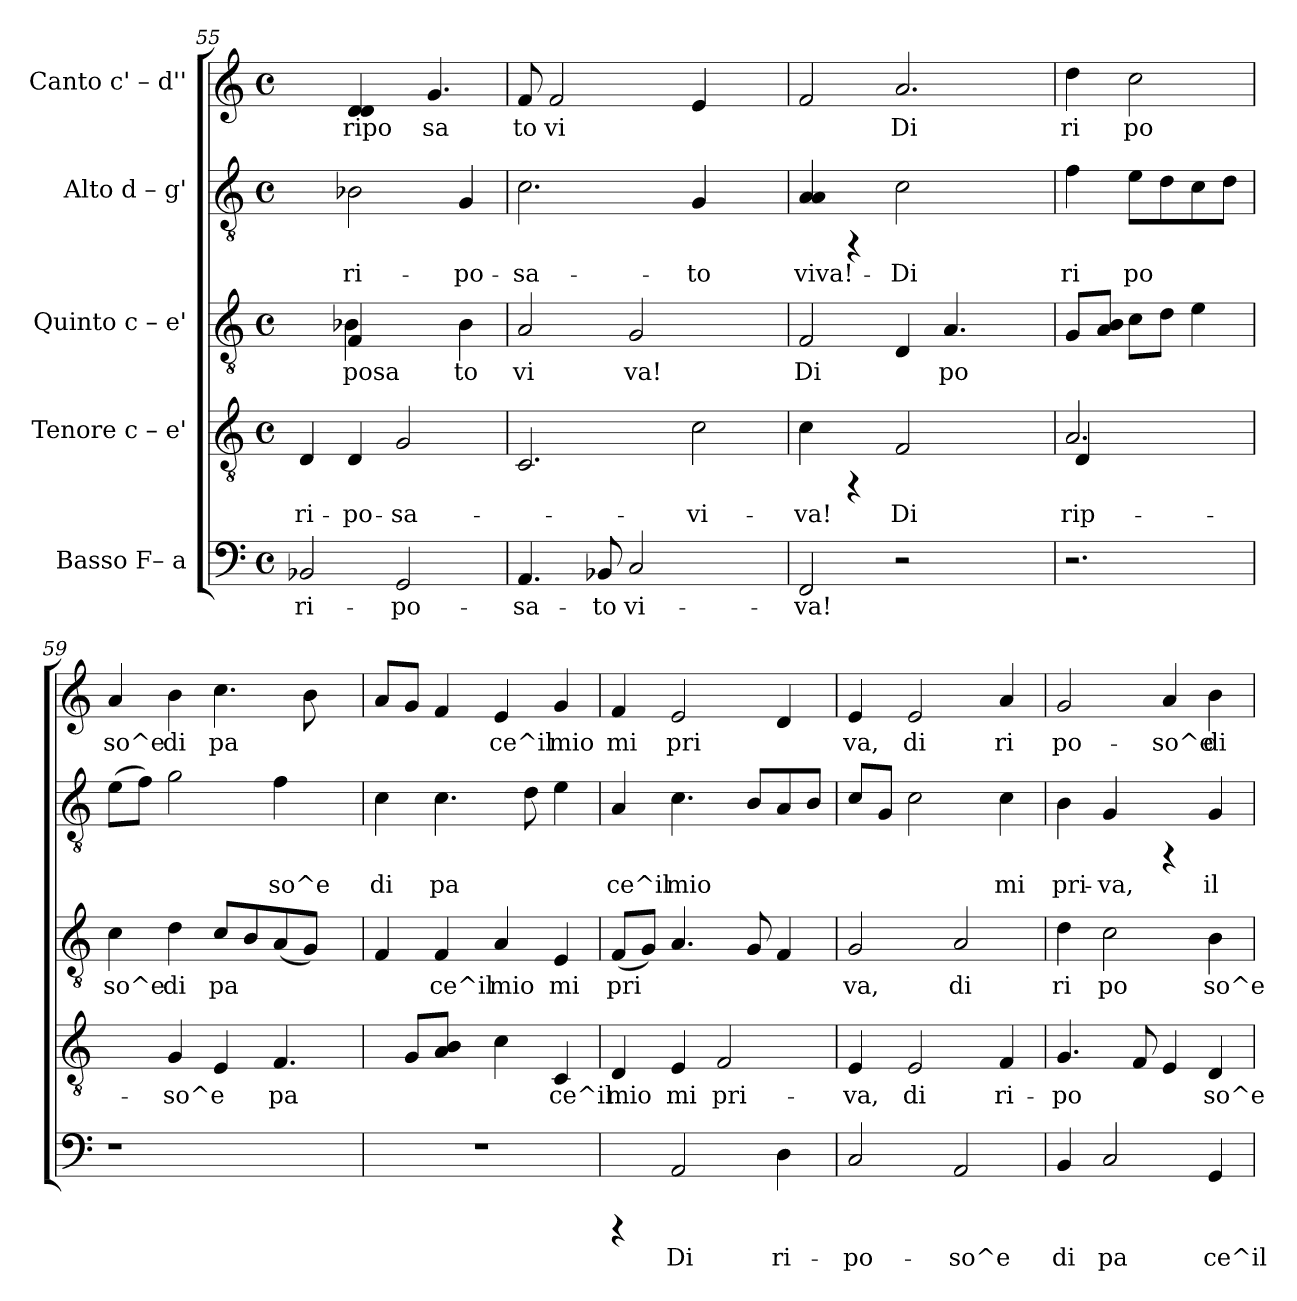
**kern	**text	**kern	**text	**kern	**text	**kern	**text	**kern	**text
*part5	*part5	*part4	*part4	*part3	*part3	*part2	*part2	*part1	*part1
*staff5	*staff5	*staff4	*staff4	*staff3	*staff3	*staff2	*staff2	*staff1	*staff1
*I"Basso  F– a	*	*I"Tenore  c – e'	*	*I"Quinto  c – e'	*	*I"Alto  d – g'	*	*I"Canto  c' – d''	*
*clefF4	*	*clefGv2	*	*clefGv2	*	*clefGv2	*	*clefG2	*
*k[]	*	*k[]	*	*k[]	*	*k[]	*	*k[]	*
*C:	*	*C:	*	*C:	*	*C:	*	*C:	*
*M4/4	*	*M4/4	*	*M4/4	*	*M4/4	*	*M4/4	*
*met(c)	*	*met(c)	*	*met(c)	*	*met(c)	*	*met(c)	*
=55	=55	=55	=55	=55	=55	=55	=55	=55	=55
!	!LO:LY:b:rj	!	!LO:LY:b:rj	!	!	!	!	!	!
*	*	*	*	*^	*	*	*	*	*
2BB-X/	ri-	4D/	ri-	4ryy	4ryy	.	4ryy	.	4ryy	.
!	!	!	!LO:LY:b:rj	!	!	!LO:LY:b:rj	!	!LO:LY:b:rj	!	!LO:LY:b:rj
.	.	4D/	-po-	4F/	4B-X\	posa	2B-X\	ri-	4d/ 4d/	ripo
!	!LO:LY:b:rj	!	!LO:LY:b:rj	!	!	!	!	!	!	!
2GG/	-po-	2G/	-sa-	4ryy	2ryy	.	.	.	8ryy	.
!	!	!	!	!	!	!	!	!	!	!LO:LY:b:rj
.	.	.	.	.	.	.	.	.	4.g/	sa
!	!	!	!	!	!	!LO:LY:b:rj	!	!LO:LY:b:rj	!	!
.	.	.	.	4B-\	.	to	4G/	-po-	.	.
*	*	*	*	*v	*v	*	*	*	*	*
=56	=56	=56	=56	=56	=56	=56	=56	=56	=56
!	!LO:LY:b:rj	!	!	!	!LO:LY:b:rj	!	!LO:LY:b:rj	!	!LO:LY:b:rj
4.AA/	-sa-	2.C/	.	2A/	vi	2.c\	-sa-	8f/	to
!	!	!	!	!	!	!	!	!	!LO:LY:b:rj
.	.	.	.	.	.	.	.	2f/	vi
!	!LO:LY:b:rj	!	!	!	!	!	!	!	!
8BB-/	-to	.	.	.	.	.	.	.	.
!	!LO:LY:b:rj	!	!	!	!LO:LY:b:rj	!	!	!	!
2C/	vi-	.	.	2G/	va!	.	.	.	.
.	.	.	.	.	.	.	.	8ryy	.
!	!	!	!LO:LY:b:rj	!	!	!	!LO:LY:b:rj	!	!LO:LY:b:rj
.	.	2c\	-vi-	.	.	4G/	-to	4e/	.
4ryy	.	.	.	4ryy	.	4ryy	.	4ryy	.
=57	=57	=57	=57	=57	=57	=57	=57	=57	=57
!	!LO:LY:b:rj	!	!LO:LY:b:rj	!	!LO:LY:b:rj	!	!LO:LY:b:rj	!	!
2FF/	-va!	4c\	-va!	2F/	Di	4A/ 4A/	viva!-	2f/	.
.	.	4rFF	.	.	.	4rFF	.	.	.
!	!	!	!LO:LY:b:rj	!	!	!	!LO:LY:b:rj	!	!LO:LY:b:rj
2r	.	2F/	Di	4D/	.	2c\	-Di	2.a/	Di
!	!	!	!	!	!LO:LY:b:rj	!	!	!	!
.	.	.	.	4.A/	po	.	.	.	.
4ryy	.	4ryy	.	.	.	4ryy	.	.	.
.	.	.	.	8ryy	.	.	.	.	.
!!LO:PB:g=z
=58	=58	=58	=58	=58	=58	=58	=58	=58	=58
*	*	*^	*	*	*	*	*	*	*
!	!	!	!	!LO:LY:b:rj	!	!LO:LY:b:rj	!	!LO:LY:b:rj	!	!LO:LY:b:rj
2.r	.	2.A/	4D/	rip-	8G/L	.	4f\	ri	4dd\	ri
!	!	!	!	!	!	!LO:LY:b:rj	!	!	!	!
.	.	.	.	.	8A/ 8B/J	.	.	.	.	.
!	!	!	!	!	!	!LO:LY:b:rj	!	!LO:LY:b:rj	!	!LO:LY:b:rj
.	.	.	2ryy	.	8c\L	.	8e\L	po	2cc\	po
!	!	!	!	!	!	!LO:LY:b:rj	!	!LO:LY:b:rj	!	!
.	.	.	.	.	8d\J	.	8d\	.	.	.
!	!	!	!	!	!	!LO:LY:b:rj	!	!LO:LY:b:rj	!	!
.	.	.	.	.	4e\	.	8c\	.	.	.
!	!	!	!	!	!	!	!	!LO:LY:b:rj	!	!
.	.	.	.	.	.	.	8d\J	.	.	.
*	*	*v	*v	*	*	*	*	*	*	*
=59	=59	=59	=59	=59	=59	=59	=59	=59	=59
!	!	!	!	!	!LO:LY:b:rj	!	!LO:LY:b:rj	!	!LO:LY:b:rj
1r	.	4ryy	.	4c\	so^e	(>8e\L	.	4a/	so^e
!	!	!	!	!	!	!	!LO:LY:b:rj	!	!
.	.	.	.	.	.	8f\J)	.	.	.
!	!	!	!LO:LY:b:rj	!	!LO:LY:b:rj	!	!LO:LY:b:rj	!	!LO:LY:b:rj
.	.	4G/	-so^e	4d\	di	2g\	.	4b\	di
!	!	!	!	!	!LO:LY:b:rj	!	!	!	!LO:LY:b:rj
.	.	4E/	.	8c/L	pa	.	.	4.cc\	pa
!	!	!	!	!	!LO:LY:b:rj	!	!	!	!
.	.	.	.	8B/	.	.	.	.	.
!	!	!	!LO:LY:b:rj	!	!LO:LY:b:rj	!	!LO:LY:b:rj	!	!
.	.	4.F/	pa-	(>8A/	.	4f\	so^e	.	.
!	!	!	!	!	!LO:LY:b:rj	!	!	!	!LO:LY:b:rj
.	.	.	.	8G/J)	.	.	.	8b\	.
8ryy	.	.	.	8ryy	.	8ryy	.	8ryy	.
=60	=60	=60	=60	=60	=60	=60	=60	=60	=60
!	!	!	!	!	!LO:LY:b:rj	!	!LO:LY:b:rj	!	!LO:LY:b:rj
1r	.	8ryy	.	4F/	.	4c\	di	8a/L	.
!	!	!	!LO:LY:b:rj	!	!	!	!	!	!LO:LY:b:rj
.	.	8G/L	--	.	.	.	.	8g/J	.
!	!	!	!LO:LY:b:rj	!	!LO:LY:b:rj	!	!LO:LY:b:rj	!	!LO:LY:b:rj
.	.	(>8A/ 8B/J	--	4F/	ce^il	4.c\	pa	4f/	.
.	.	8ryy	.	.	.	.	.	.	.
!	!	!	!LO:LY:b:rj	!	!LO:LY:b:rj	!	!	!	!LO:LY:b:rj
.	.	4c\	--	4A/	mio	.	.	4e/	ce^il
!	!	!	!	!	!	!	!LO:LY:b:rj	!	!
.	.	.	.	.	.	8d\	.	.	.
!	!	!	!LO:LY:b:rj	!	!LO:LY:b:rj	!	!LO:LY:b:rj	!	!LO:LY:b:rj
.	.	4C/	-ce^il	4E/	mi	4e\	.	4g/	mio
=61	=61	=61	=61	=61	=61	=61	=61	=61	=61
!	!	!	!LO:LY:b:rj	!	!LO:LY:b:rj	!	!LO:LY:b:rj	!	!LO:LY:b:rj
4rCCC	.	4D/	mio	(>8F/L	pri	4A/	ce^il	4f/	mi
!	!	!	!	!	!LO:LY:b:rj	!	!	!	!
.	.	.	.	8G/J)	.	.	.	.	.
!	!LO:LY:b:rj	!	!LO:LY:b:rj	!	!LO:LY:b:rj	!	!LO:LY:b:rj	!	!LO:LY:b:rj
2AA/	Di	4E/	mi	4.A/	.	4.c\	mio	2e/	pri
!	!	!	!LO:LY:b:rj	!	!	!	!	!	!
.	.	2F/	pri-	.	.	.	.	.	.
!	!	!	!	!	!LO:LY:b:rj	!	!LO:LY:b:rj	!	!
.	.	.	.	8G/	.	8B/L	.	.	.
!	!LO:LY:b:rj	!	!	!	!LO:LY:b:rj	!	!LO:LY:b:rj	!	!LO:LY:b:rj
4D\	ri-	.	.	4F/	.	8A/	.	4d/	.
!	!	!	!	!	!	!	!LO:LY:b:rj	!	!
.	.	.	.	.	.	8B/J	.	.	.
=62	=62	=62	=62	=62	=62	=62	=62	=62	=62
!	!LO:LY:b:rj	!	!LO:LY:b:rj	!	!LO:LY:b:rj	!	!LO:LY:b:rj	!	!LO:LY:b:rj
2C/	-po-	4E/	-va,	2G/	va,	8c/L	.	4e/	va,
!	!	!	!	!	!	!	!LO:LY:b:rj	!	!
.	.	.	.	.	.	8G/J	.	.	.
!	!	!	!LO:LY:b:rj	!	!	!	!LO:LY:b:rj	!	!LO:LY:b:rj
.	.	2E/	di	.	.	2c\	.	2e/	di
!	!LO:LY:b:rj	!	!	!	!LO:LY:b:rj	!	!	!	!
2AA/	-so^e	.	.	2A/	di	.	.	.	.
!	!	!	!LO:LY:b:rj	!	!	!	!LO:LY:b:rj	!	!LO:LY:b:rj
.	.	4F/	ri-	.	.	4c\	mi	4a/	ri
!!LO:PB:g=z
=63	=63	=63	=63	=63	=63	=63	=63	=63	=63
!	!LO:LY:b:rj	!	!LO:LY:b:rj	!	!LO:LY:b:rj	!	!LO:LY:b:rj	!	!LO:LY:b:rj
4BB/	di	4.G/	-po-	4d\	ri	4B\	pri-	2g/	po-
!	!LO:LY:b:rj	!	!	!	!LO:LY:b:rj	!	!LO:LY:b:rj	!	!
2C/	pa	.	.	2c\	po	4G/	-va,	.	.
!	!	!	!LO:LY:b:rj	!	!	!	!	!	!
.	.	8F/	--	.	.	.	.	.	.
!	!	!	!LO:LY:b:rj	!	!	!	!	!	!LO:LY:b:rj
.	.	4E/	--	.	.	4rFF	.	4a/	-so^e
!	!LO:LY:b:rj	!	!LO:LY:b:rj	!	!LO:LY:b:rj	!	!LO:LY:b:rj	!	!LO:LY:b:rj
4GG/	ce^il	4D/	-so^e	4B\	so^e	4G/	il	4b\	di
=	=	=	=	=	=	=	=	=	=
*-	*-	*-	*-	*-	*-	*-	*-	*-	*-
